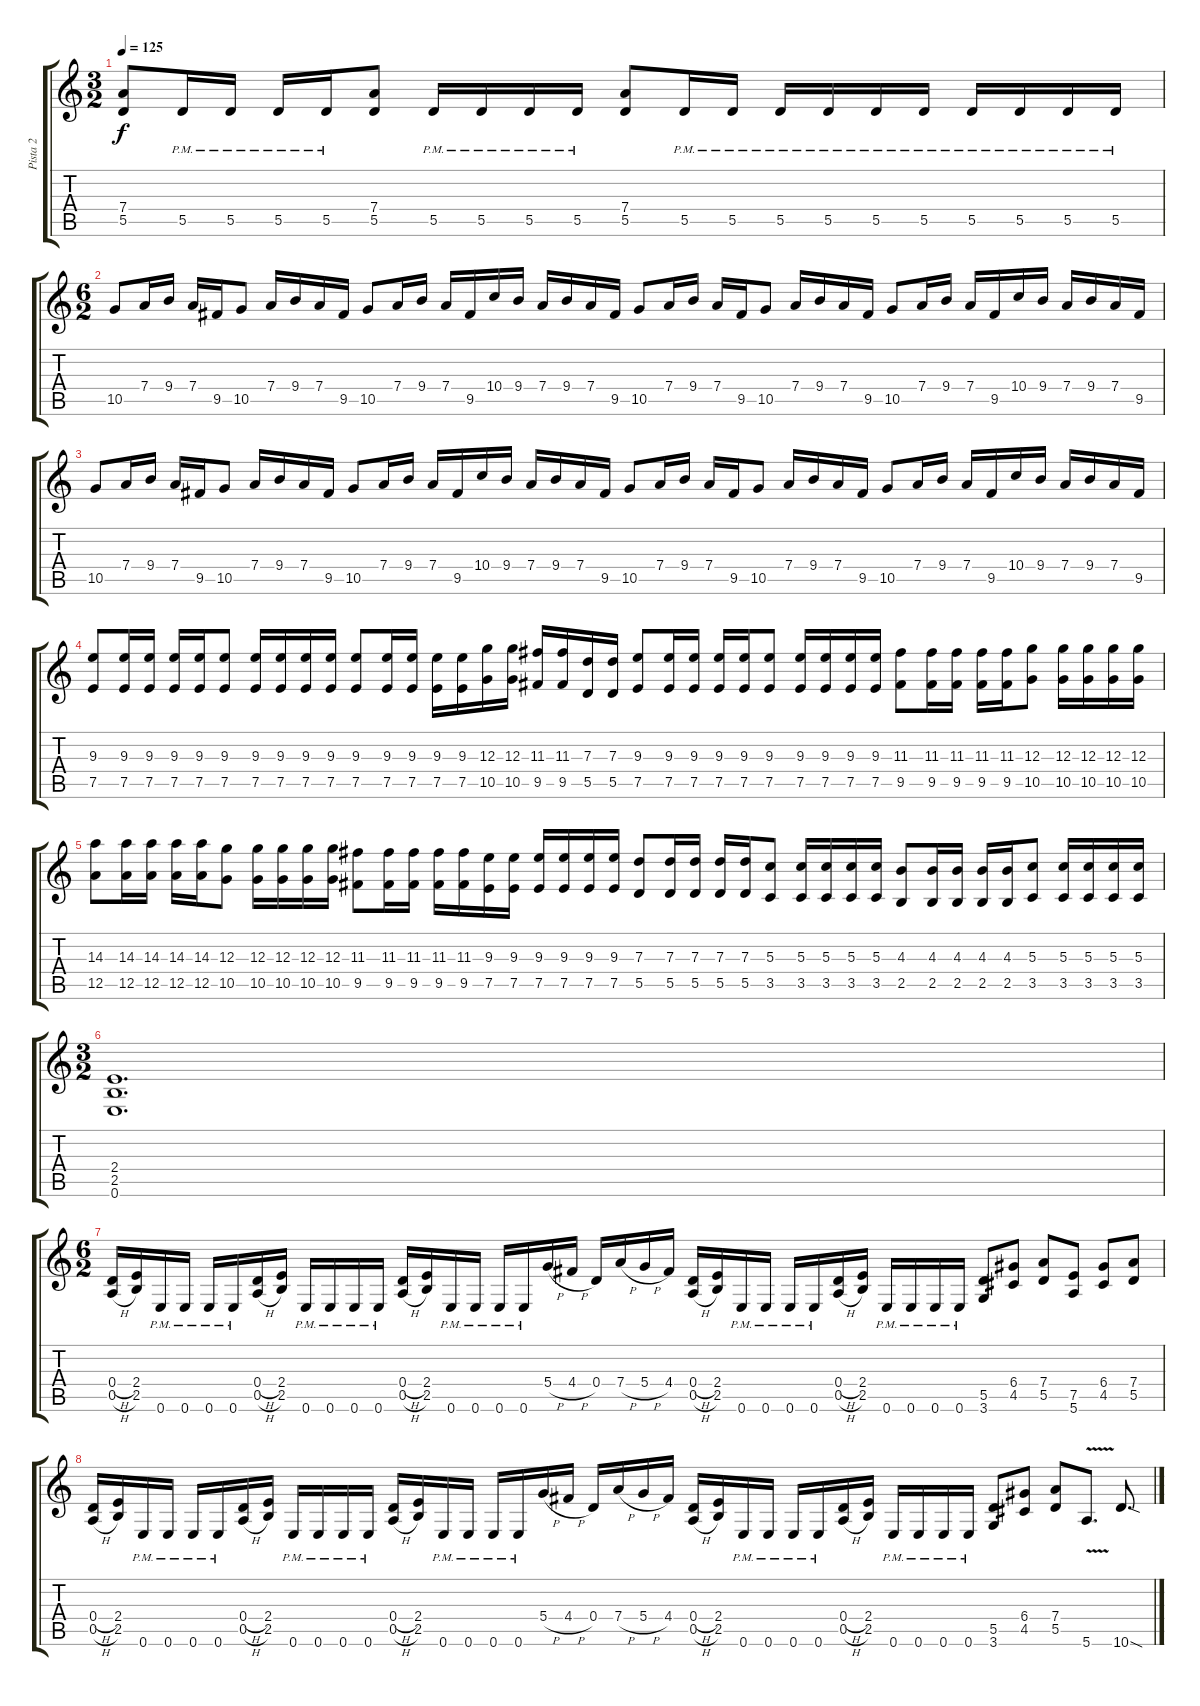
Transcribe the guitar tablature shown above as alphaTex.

\track ("Pista 2" "Pista 2") {instrument overdrivenguitar}
\staff {score tabs}
\tuning (E4 B3 G3 D3 A2 E2) {hide}
\ts (3 2)
\tempo 125
\clef g2
\ks c
(7.4 5.5).8{dy f} 5.5{pm}.16 5.5{pm}.16 5.5{pm}.16 5.5{pm}.16 (7.4 5.5).8 5.5{pm}.16 5.5{pm}.16 5.5{pm}.16 5.5{pm}.16 (7.4 5.5).8 5.5{pm}.16 5.5{pm}.16 5.5{pm}.16 5.5{pm}.16 5.5{pm}.16 5.5{pm}.16 5.5{pm}.16 5.5{pm}.16 5.5{pm}.16 5.5{pm}.16 |
\ts (6 2)
10.5.8 7.4.16 9.4.16 7.4.16 9.5.16 10.5.8 7.4.16 9.4.16 7.4.16 9.5.16 10.5.8 7.4.16 9.4.16 7.4.16 9.5.16 10.4.16 9.4.16 7.4.16 9.4.16 7.4.16 9.5.16 10.5.8 7.4.16 9.4.16 7.4.16 9.5.16 10.5.8 7.4.16 9.4.16 7.4.16 9.5.16 10.5.8 7.4.16 9.4.16 7.4.16 9.5.16 10.4.16 9.4.16 7.4.16 9.4.16 7.4.16 9.5.16 |
10.5.8 7.4.16 9.4.16 7.4.16 9.5.16 10.5.8 7.4.16 9.4.16 7.4.16 9.5.16 10.5.8 7.4.16 9.4.16 7.4.16 9.5.16 10.4.16 9.4.16 7.4.16 9.4.16 7.4.16 9.5.16 10.5.8 7.4.16 9.4.16 7.4.16 9.5.16 10.5.8 7.4.16 9.4.16 7.4.16 9.5.16 10.5.8 7.4.16 9.4.16 7.4.16 9.5.16 10.4.16 9.4.16 7.4.16 9.4.16 7.4.16 9.5.16 |
(9.3 7.5).8 (9.3 7.5).16 (9.3 7.5).16 (9.3 7.5).16 (9.3 7.5).16 (9.3 7.5).8 (9.3 7.5).16 (9.3 7.5).16 (9.3 7.5).16 (9.3 7.5).16 (9.3 7.5).8 (9.3 7.5).16 (9.3 7.5).16 (9.3 7.5).16 (9.3 7.5).16 (12.3 10.5).16 (12.3 10.5).16 (11.3 9.5).16 (11.3 9.5).16 (7.3 5.5).16 (7.3 5.5).16 (9.3 7.5).8 (9.3 7.5).16 (9.3 7.5).16 (9.3 7.5).16 (9.3 7.5).16 (9.3 7.5).8 (9.3 7.5).16 (9.3 7.5).16 (9.3 7.5).16 (9.3 7.5).16 (11.3 9.5).8 (11.3 9.5).16 (11.3 9.5).16 (11.3 9.5).16 (11.3 9.5).16 (12.3 10.5).8 (12.3 10.5).16 (12.3 10.5).16 (12.3 10.5).16 (12.3 10.5).16 |
(14.3 12.5).8 (14.3 12.5).16 (14.3 12.5).16 (14.3 12.5).16 (14.3 12.5).16 (12.3 10.5).8 (12.3 10.5).16 (12.3 10.5).16 (12.3 10.5).16 (12.3 10.5).16 (11.3 9.5).8 (11.3 9.5).16 (11.3 9.5).16 (11.3 9.5).16 (11.3 9.5).16 (9.3 7.5).16 (9.3 7.5).16 (9.3 7.5).16 (9.3 7.5).16 (9.3 7.5).16 (9.3 7.5).16 (7.3 5.5).8 (7.3 5.5).16 (7.3 5.5).16 (7.3 5.5).16 (7.3 5.5).16 (5.3 3.5).8 (5.3 3.5).16 (5.3 3.5).16 (5.3 3.5).16 (5.3 3.5).16 (4.3 2.5).8 (4.3 2.5).16 (4.3 2.5).16 (4.3 2.5).16 (4.3 2.5).16 (5.3 3.5).8 (5.3 3.5).16 (5.3 3.5).16 (5.3 3.5).16 (5.3 3.5).16 |
\ts (3 2)
(2.4 2.5 0.6).1{d} |
\ts (6 2)
(0.4{h} 0.5{h}).16 (2.4 2.5).16 0.6{pm}.16 0.6{pm}.16 0.6{pm}.16 0.6{pm}.16 (0.4{h} 0.5{h}).16 (2.4 2.5).16 0.6{pm}.16 0.6{pm}.16 0.6{pm}.16 0.6{pm}.16 (0.4{h} 0.5{h}).16 (2.4 2.5).16 0.6{pm}.16 0.6{pm}.16 0.6{pm}.16 0.6{pm}.16 5.4{h}.16 4.4{h}.16 0.4.16 7.4{h}.16 5.4{h}.16 4.4.16 (0.4{h} 0.5{h}).16 (2.4 2.5).16 0.6{pm}.16 0.6{pm}.16 0.6{pm}.16 0.6{pm}.16 (0.4{h} 0.5{h}).16 (2.4 2.5).16 0.6{pm}.16 0.6{pm}.16 0.6{pm}.16 0.6{pm}.16 (5.5 3.6).8 (6.4 4.5).8 (7.4 5.5).8 (7.5 5.6).8 (6.4 4.5).8 (7.4 5.5).8 |
(0.4{h} 0.5{h}).16 (2.4 2.5).16 0.6{pm}.16 0.6{pm}.16 0.6{pm}.16 0.6{pm}.16 (0.4{h} 0.5{h}).16 (2.4 2.5).16 0.6{pm}.16 0.6{pm}.16 0.6{pm}.16 0.6{pm}.16 (0.4{h} 0.5{h}).16 (2.4 2.5).16 0.6{pm}.16 0.6{pm}.16 0.6{pm}.16 0.6{pm}.16 5.4{h}.16 4.4{h}.16 0.4.16 7.4{h}.16 5.4{h}.16 4.4.16 (0.4{h} 0.5{h}).16 (2.4 2.5).16 0.6{pm}.16 0.6{pm}.16 0.6{pm}.16 0.6{pm}.16 (0.4{h} 0.5{h}).16 (2.4 2.5).16 0.6{pm}.16 0.6{pm}.16 0.6{pm}.16 0.6{pm}.16 (5.5 3.6).8 (6.4 4.5).8 (7.4 5.5).8 5.6{v}.8{d} 10.6{sod}.8{d}
